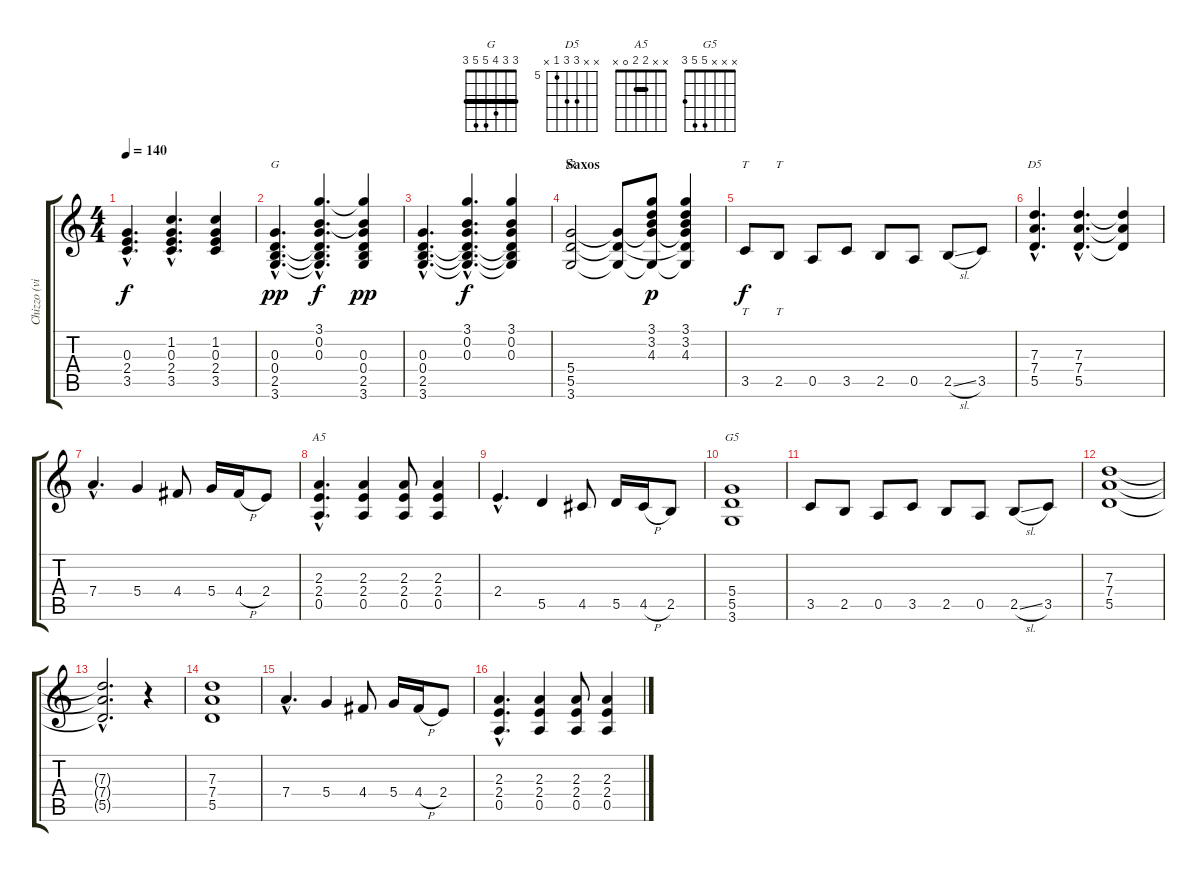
\track ("Chizzo (viola)" "Chizzo (vi") {instrument overdrivenguitar}
\staff {score tabs}
\tuning (E4 B3 G3 D3 A2 E2) {hide}
\chord ("G" 3 0 0 0 2 3)
\chord ("G" 3 3 4 5 5 3) {barre 3}
\chord ("D5" x x 7 7 5 x) {firstfret 5}
\chord ("A5" x x 2 2 0 x) {barre 2}
\chord ("G5" x x x 5 5 3)
\ts (4 4)
\tempo 140
\clef g2
\ks c
(0.3{hac} 2.4{hac} 3.5{hac}).4{d dy f} (1.2{hac} 0.3{hac} 2.4{hac} 3.5{hac}).4{d} (1.2 0.3 2.4 3.5).4 |
(0.3{hac} 0.4{hac} 2.5{hac} 3.6{hac}).4{d ch "G" dy pp} (3.1{hac} 0.2{hac} 0.3{hac} 0.4{hac t} 2.5{hac t} 3.6{hac t}).4{d dy f} (3.1{t} 0.2{t} 0.3 0.4 2.5 3.6).4{dy pp} |
(0.3{hac} 0.4{hac} 2.5{hac} 3.6{hac}).4{d} (3.1{hac} 0.2{hac} 0.3{hac} 0.4{hac t} 2.5{hac t} 3.6{hac t}).4{d dy f} (3.1 0.2 0.3 0.4{t} 2.5{t} 3.6{t}).4 |
\section ("" "Saxos")
(5.4 5.5 3.6).2{ch "G"} (5.4{t} 5.5{t} 3.6{t}).8 (3.1 3.2 4.3 5.4{t} 3.6{t}).8{dy p} (3.1 3.2 4.3 5.4{t} 5.5{t} 3.6{t}).4 |
3.5.8{tt dy f} 2.5.8{tt} 0.5.8 3.5.8 2.5.8 0.5.8 2.5{sl}.8 3.5.8 |
(7.3{hac} 7.4{hac} 5.5{hac}).4{d ch "D5"} (7.3{hac} 7.4{hac} 5.5{hac}).4{d} (7.3{t} 7.4{t} 5.5{t}).4 |
7.4{hac}.4{d} 5.4.4 4.4.8 5.4.16 4.4{h}.16 2.4.8 |
(2.3{hac} 2.4{hac} 0.5{hac}).4{d ch "A5"} (2.3 2.4 0.5).4 (2.3 2.4 0.5).8 (2.3 2.4 0.5).4 |
2.4{hac}.4{d} 5.5.4 4.5.8 5.5.16 4.5{h}.16 2.5.8 |
(5.4 5.5 3.6).1{ch "G5"} |
3.5.8 2.5.8 0.5.8 3.5.8 2.5.8 0.5.8 2.5{sl}.8 3.5.8 |
(7.3 7.4 5.5).1 |
(7.3{hac t} 7.4{hac t} 5.5{hac t}).2{d} r.4 |
(7.3 7.4 5.5).1 |
7.4{hac}.4{d} 5.4.4 4.4.8 5.4.16 4.4{h}.16 2.4.8 |
(2.3{hac} 2.4{hac} 0.5{hac}).4{d} (2.3 2.4 0.5).4 (2.3 2.4 0.5).8 (2.3 2.4 0.5).4
